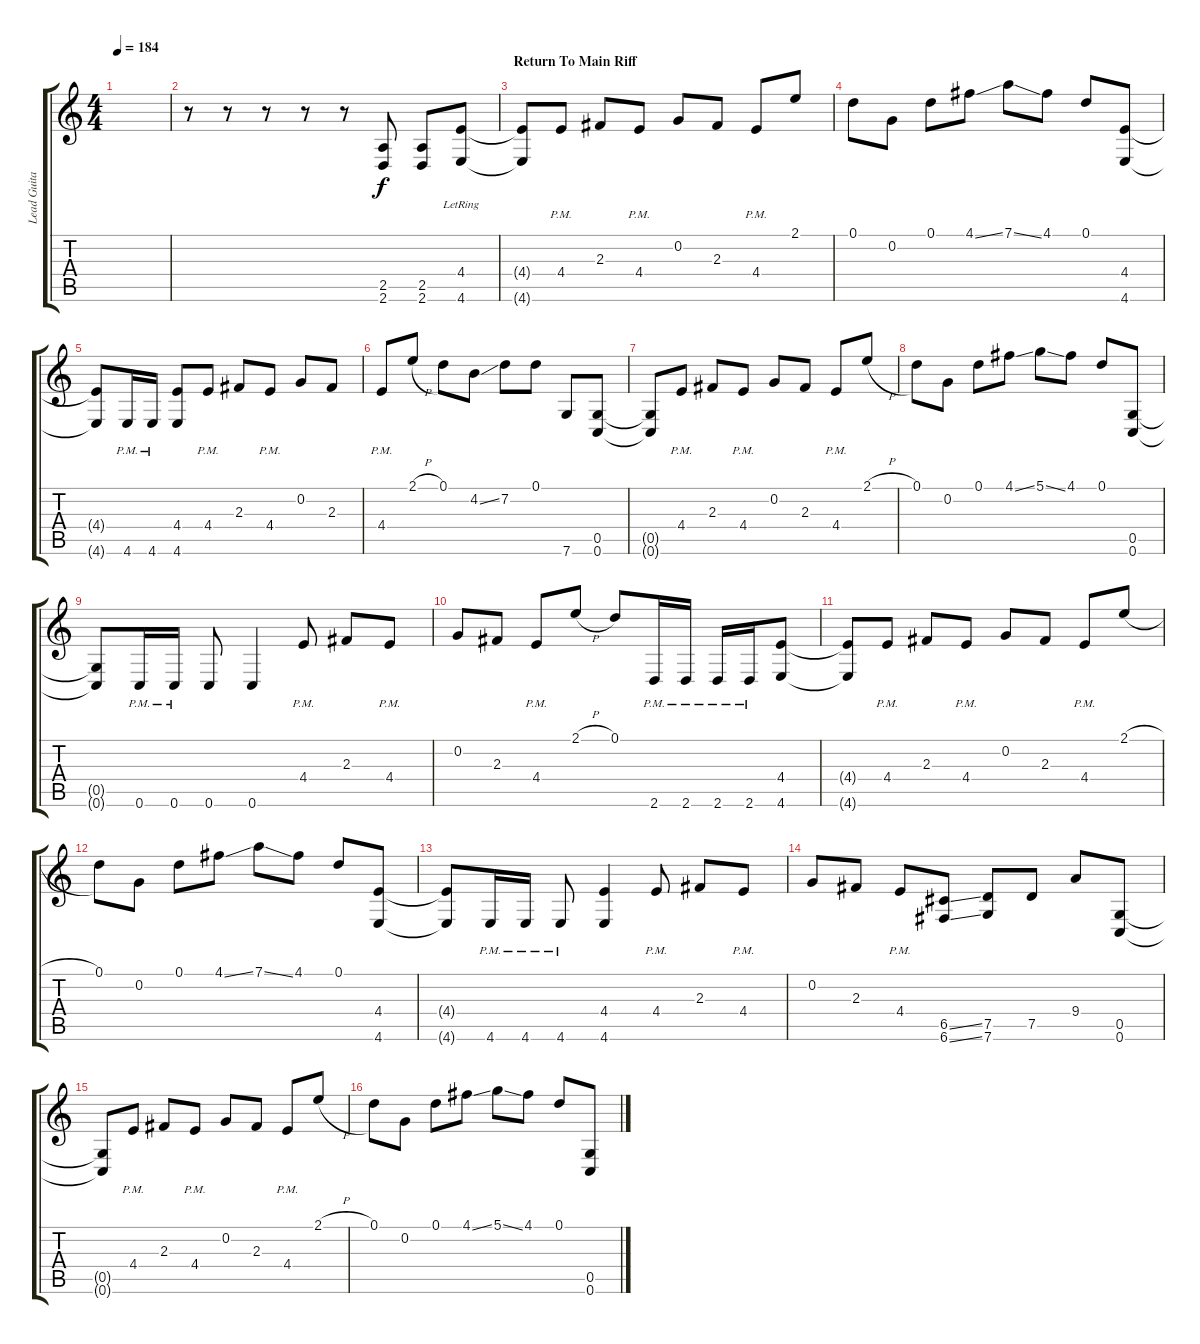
\track ("Lead Guitar" "Lead Guita") {instrument distortionguitar}
\staff {score tabs}
\tuning (D4 G3 E3 C3 G2 C2) {hide}
\ts (4 4)
\tempo 184
\clef g2
\ks c
|
r.8 r.8 r.8 r.8 r.8 (2.5 2.6).8 (2.5 2.6).8 (4.4{lr} 4.6{lr}).8 |
\section ("" "Return To Main Riff")
(4.4{t} 4.6{t}).8 4.4{pm}.8 2.3.8 4.4{pm}.8 0.2.8 2.3.8 4.4{pm}.8 2.1.8 |
0.1.8 0.2.8 0.1.8 4.1{ss}.8 7.1{ss}.8 4.1.8 0.1.8 (4.4 4.6).8 |
(4.4{t} 4.6{t}).8 4.6{pm}.16 4.6{pm}.16 (4.4 4.6).8 4.4{pm}.8 2.3.8 4.4{pm}.8 0.2.8 2.3.8 |
4.4{pm}.8 2.1{h}.8 0.1.8 4.2{ss}.8 7.2.8 0.1.8 7.6.8 (0.5 0.6).8 |
(0.5{t} 0.6{t}).8 4.4{pm}.8 2.3.8 4.4{pm}.8 0.2.8 2.3.8 4.4{pm}.8 2.1{h}.8 |
0.1.8 0.2.8 0.1.8 4.1{ss}.8 5.1{ss}.8 4.1.8 0.1.8 (0.5 0.6).8 |
(0.5{t} 0.6{t}).8 0.6{pm}.16 0.6{pm}.16 0.6.8 0.6.4 4.4{pm}.8 2.3.8 4.4{pm}.8 |
0.2.8 2.3.8 4.4{pm}.8 2.1{h}.8 0.1.8 2.6{pm}.16 2.6{pm}.16 2.6{pm}.16 2.6{pm}.16 (4.4 4.6).8 |
(4.4{t} 4.6{t}).8 4.4{pm}.8 2.3.8 4.4{pm}.8 0.2.8 2.3.8 4.4{pm}.8 2.1{h}.8 |
0.1.8 0.2.8 0.1.8 4.1{ss}.8 7.1{ss}.8 4.1.8 0.1.8 (4.4 4.6).8 |
(4.4{t} 4.6{t}).8 4.6{pm}.16 4.6{pm}.16 4.6{pm}.8 (4.4 4.6).4 4.4{pm}.8 2.3.8 4.4{pm}.8 |
0.2.8 2.3.8 4.4{pm}.8 (6.5{ss} 6.6{ss}).8 (7.5 7.6).8 7.5.8 9.4.8 (0.5 0.6).8 |
(0.5{t} 0.6{t}).8 4.4{pm}.8 2.3.8 4.4{pm}.8 0.2.8 2.3.8 4.4{pm}.8 2.1{h}.8 |
0.1.8 0.2.8 0.1.8 4.1{ss}.8 5.1{ss}.8 4.1.8 0.1.8 (0.5 0.6).8
